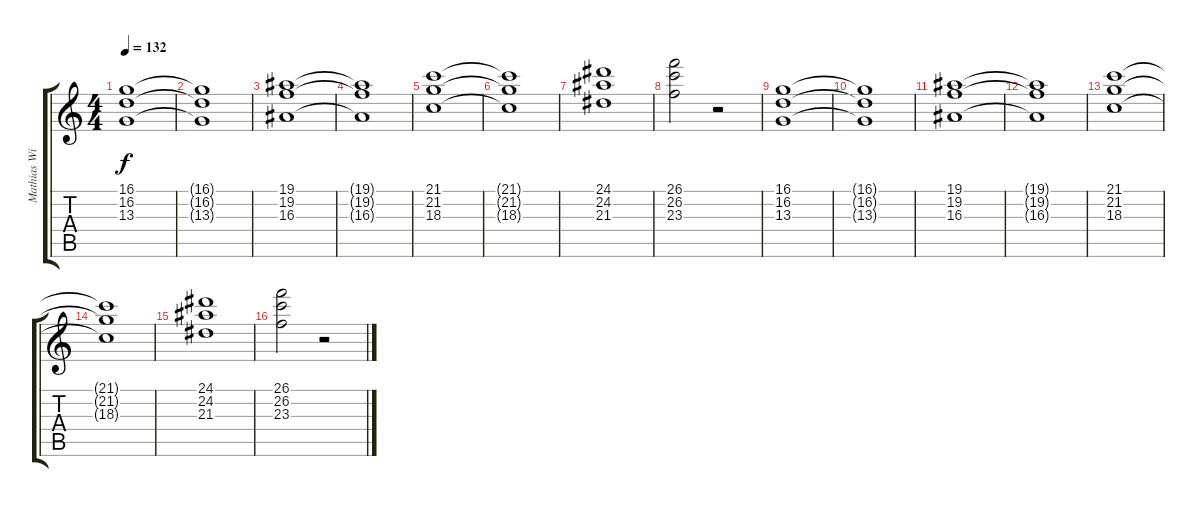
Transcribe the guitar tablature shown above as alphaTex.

\track ("Mathias Wiesner" "Mathias Wi") {instrument choiraahs}
\staff {score tabs}
\tuning (Eb4 Bb3 Gb3 Db3 Ab2 Eb2) {hide}
\ts (4 4)
\tempo 132
\clef g2
\ks c
(16.1 16.2 13.3).1{dy f volume 5} |
(16.1{t} 16.2{t} 13.3{t}).1 |
(19.1 19.2 16.3).1 |
(19.1{t} 19.2{t} 16.3{t}).1 |
(21.1 21.2 18.3).1 |
(21.1{t} 21.2{t} 18.3{t}).1 |
(24.1 24.2 21.3).1 |
(26.1 26.2 23.3).2 r.2 |
(16.1 16.2 13.3).1{volume 5} |
(16.1{t} 16.2{t} 13.3{t}).1 |
(19.1 19.2 16.3).1 |
(19.1{t} 19.2{t} 16.3{t}).1 |
(21.1 21.2 18.3).1 |
(21.1{t} 21.2{t} 18.3{t}).1 |
(24.1 24.2 21.3).1 |
(26.1 26.2 23.3).2 r.2
